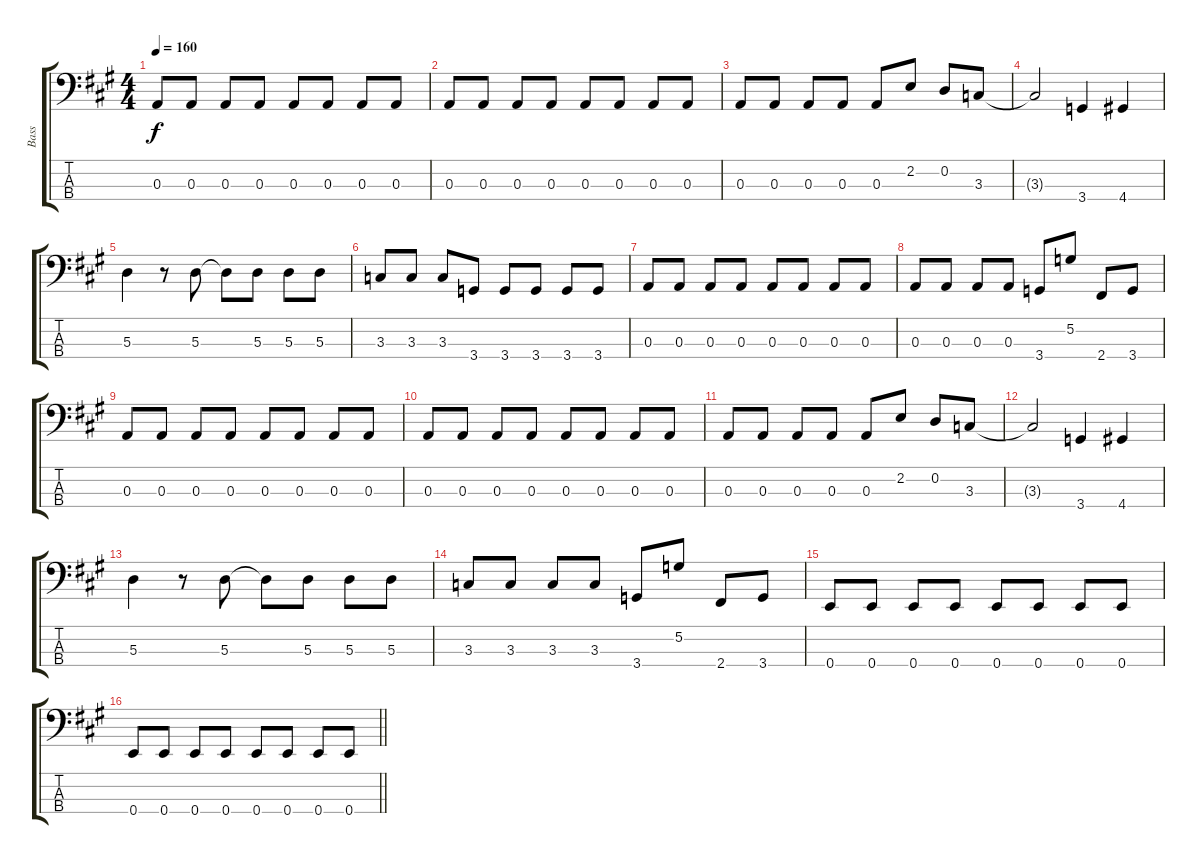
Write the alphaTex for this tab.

\track ("Bass" "Bass") {instrument electricbassfinger}
\staff {score tabs}
\tuning (G2 D2 A1 E1) {hide}
\ts (4 4)
\tempo 160
\clef f4
\ks a
0.3.8{dy f} 0.3.8 0.3.8 0.3.8 0.3.8 0.3.8 0.3.8 0.3.8 |
0.3.8 0.3.8 0.3.8 0.3.8 0.3.8 0.3.8 0.3.8 0.3.8 |
0.3.8 0.3.8 0.3.8 0.3.8 0.3.8 2.2.8 0.2.8 3.3.8 |
3.3{t}.2 3.4.4 4.4.4 |
5.3.4 r.8 5.3.8 5.3{t}.8 5.3.8 5.3.8 5.3.8 |
3.3.8 3.3.8 3.3.8 3.4.8 3.4.8 3.4.8 3.4.8 3.4.8 |
0.3.8 0.3.8 0.3.8 0.3.8 0.3.8 0.3.8 0.3.8 0.3.8 |
0.3.8 0.3.8 0.3.8 0.3.8 3.4.8 5.2.8 2.4.8 3.4.8 |
0.3.8 0.3.8 0.3.8 0.3.8 0.3.8 0.3.8 0.3.8 0.3.8 |
0.3.8 0.3.8 0.3.8 0.3.8 0.3.8 0.3.8 0.3.8 0.3.8 |
0.3.8 0.3.8 0.3.8 0.3.8 0.3.8 2.2.8 0.2.8 3.3.8 |
3.3{t}.2 3.4.4 4.4.4 |
5.3.4 r.8 5.3.8 5.3{t}.8 5.3.8 5.3.8 5.3.8 |
3.3.8 3.3.8 3.3.8 3.3.8 3.4.8 5.2.8 2.4.8 3.4.8 |
0.4.8 0.4.8 0.4.8 0.4.8 0.4.8 0.4.8 0.4.8 0.4.8 |
\barLineRight lightlight
0.4.8 0.4.8 0.4.8 0.4.8 0.4.8 0.4.8 0.4.8 0.4.8
